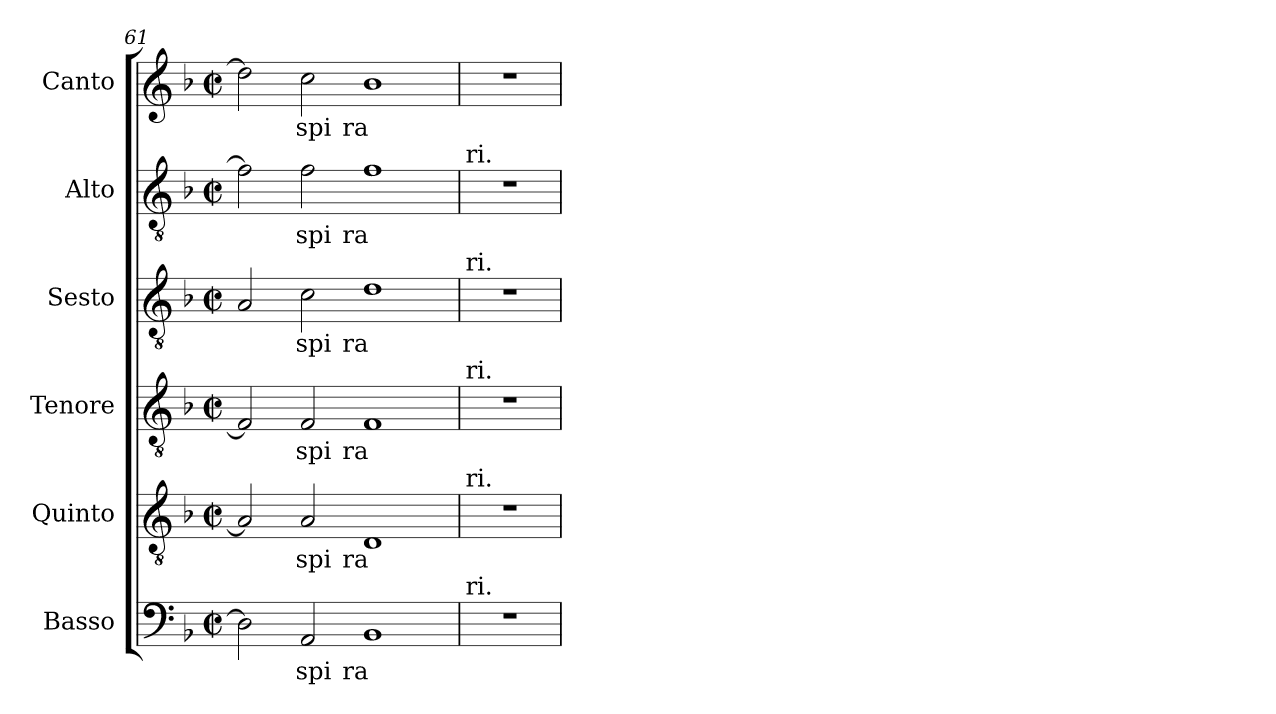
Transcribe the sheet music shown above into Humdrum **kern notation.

**kern	**text	**kern	**text	**kern	**text	**kern	**text	**kern	**text	**kern	**text
*part6	*part6	*part5	*part5	*part4	*part4	*part3	*part3	*part2	*part2	*part1	*part1
*staff6	*staff6	*staff5	*staff5	*staff4	*staff4	*staff3	*staff3	*staff2	*staff2	*staff1	*staff1
*I"Basso	*	*I"Quinto	*	*I"Tenore	*	*I"Sesto	*	*I"Alto	*	*I"Canto	*
*clefF4	*	*clefGv2	*	*clefGv2	*	*clefGv2	*	*clefGv2	*	*clefG2	*
*k[b-]	*	*k[b-]	*	*k[b-]	*	*k[b-]	*	*k[b-]	*	*k[b-]	*
*F:	*	*F:	*	*F:	*	*F:	*	*F:	*	*F:	*
*M2/2	*	*M2/2	*	*M2/2	*	*M2/2	*	*M2/2	*	*M2/2	*
*met(c|)	*	*met(c|)	*	*met(c|)	*	*met(c|)	*	*met(c|)	*	*met(c|)	*
=61	=61	=61	=61	=61	=61	=61	=61	=61	=61	=61	=61
!	!LO:LY:b:cj	!	!LO:LY:b:cj	!	!LO:LY:b:cj	!	!LO:LY:b:cj	!	!LO:LY:b:cj	!	!LO:LY:b:cj
2D\]	.	2A/]	.	2F/]	.	2A/	.	2f\]	.	2dd\]	.
!	!LO:LY:b:cj	!	!LO:LY:b:cj	!	!LO:LY:b:cj	!	!LO:LY:b:cj	!	!LO:LY:b:cj	!	!LO:LY:b:cj
2AA/	spi	2A/	spi	2F/	spi	2c\	spi	2f\	spi	2cc\	spi
!	!LO:LY:b:cj	!	!LO:LY:b:cj	!	!LO:LY:b:cj	!	!LO:LY:b:cj	!	!LO:LY:b:cj	!	!LO:LY:b:cj
1BB-	ra	1D	ra	1F	ra	1d	ra	1f	ra	1b-	ra
=62	=62	=62	=62	=62	=62	=62	=62	=62	=62	=62	=62
!	!	!	!	!	!	!	!	!LO:TX:a:t=ri.	!	!	!
!	!	!	!	!	!	!LO:TX:a:t=ri.	!	!	!	!	!
!	!	!	!	!LO:TX:a:t=ri.	!	!	!	!	!	!	!
!	!	!LO:TX:a:t=ri.	!	!	!	!	!	!	!	!	!
!LO:TX:a:t=ri.	!	!	!	!	!	!	!	!	!	!	!
1r	.	1r	.	1r	.	1r	.	1r	.	1r	.
=	=	=	=	=	=	=	=	=	=	=	=
*-	*-	*-	*-	*-	*-	*-	*-	*-	*-	*-	*-
